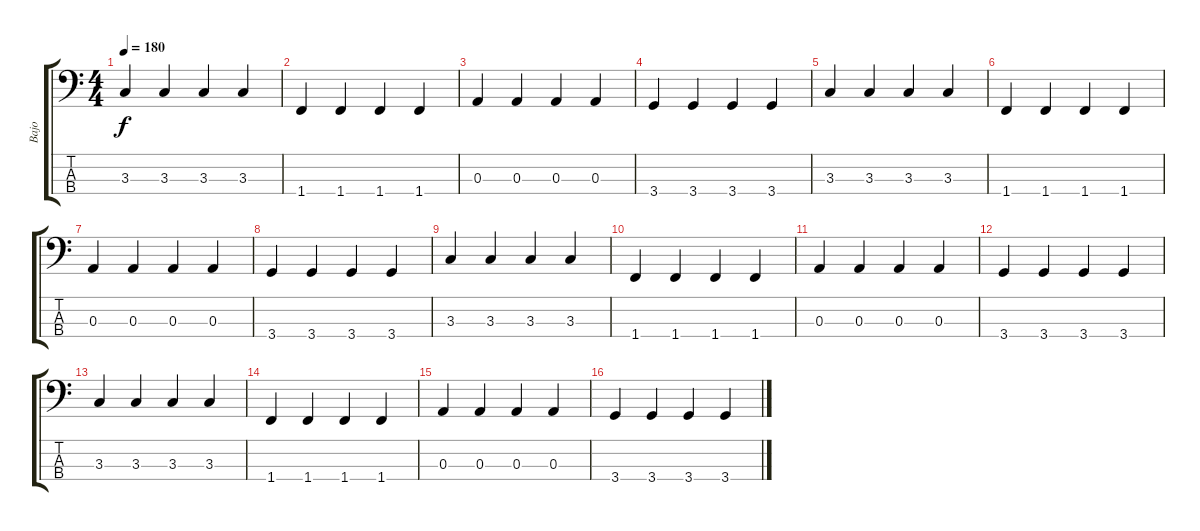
\track ("Bajo" "Bajo") {instrument electricbassfinger}
\staff {score tabs}
\tuning (G2 D2 A1 E1) {hide}
\ts (4 4)
\tempo 180
\clef f4
\ks c
3.3.4{dy f} 3.3.4 3.3.4 3.3.4 |
1.4.4 1.4.4 1.4.4 1.4.4 |
0.3.4 0.3.4 0.3.4 0.3.4 |
3.4.4 3.4.4 3.4.4 3.4.4 |
3.3.4 3.3.4 3.3.4 3.3.4 |
1.4.4 1.4.4 1.4.4 1.4.4 |
0.3.4 0.3.4 0.3.4 0.3.4 |
3.4.4 3.4.4 3.4.4 3.4.4 |
3.3.4 3.3.4 3.3.4 3.3.4 |
1.4.4 1.4.4 1.4.4 1.4.4 |
0.3.4 0.3.4 0.3.4 0.3.4 |
3.4.4 3.4.4 3.4.4 3.4.4 |
3.3.4 3.3.4 3.3.4 3.3.4 |
1.4.4 1.4.4 1.4.4 1.4.4 |
0.3.4 0.3.4 0.3.4 0.3.4 |
3.4.4 3.4.4 3.4.4 3.4.4
